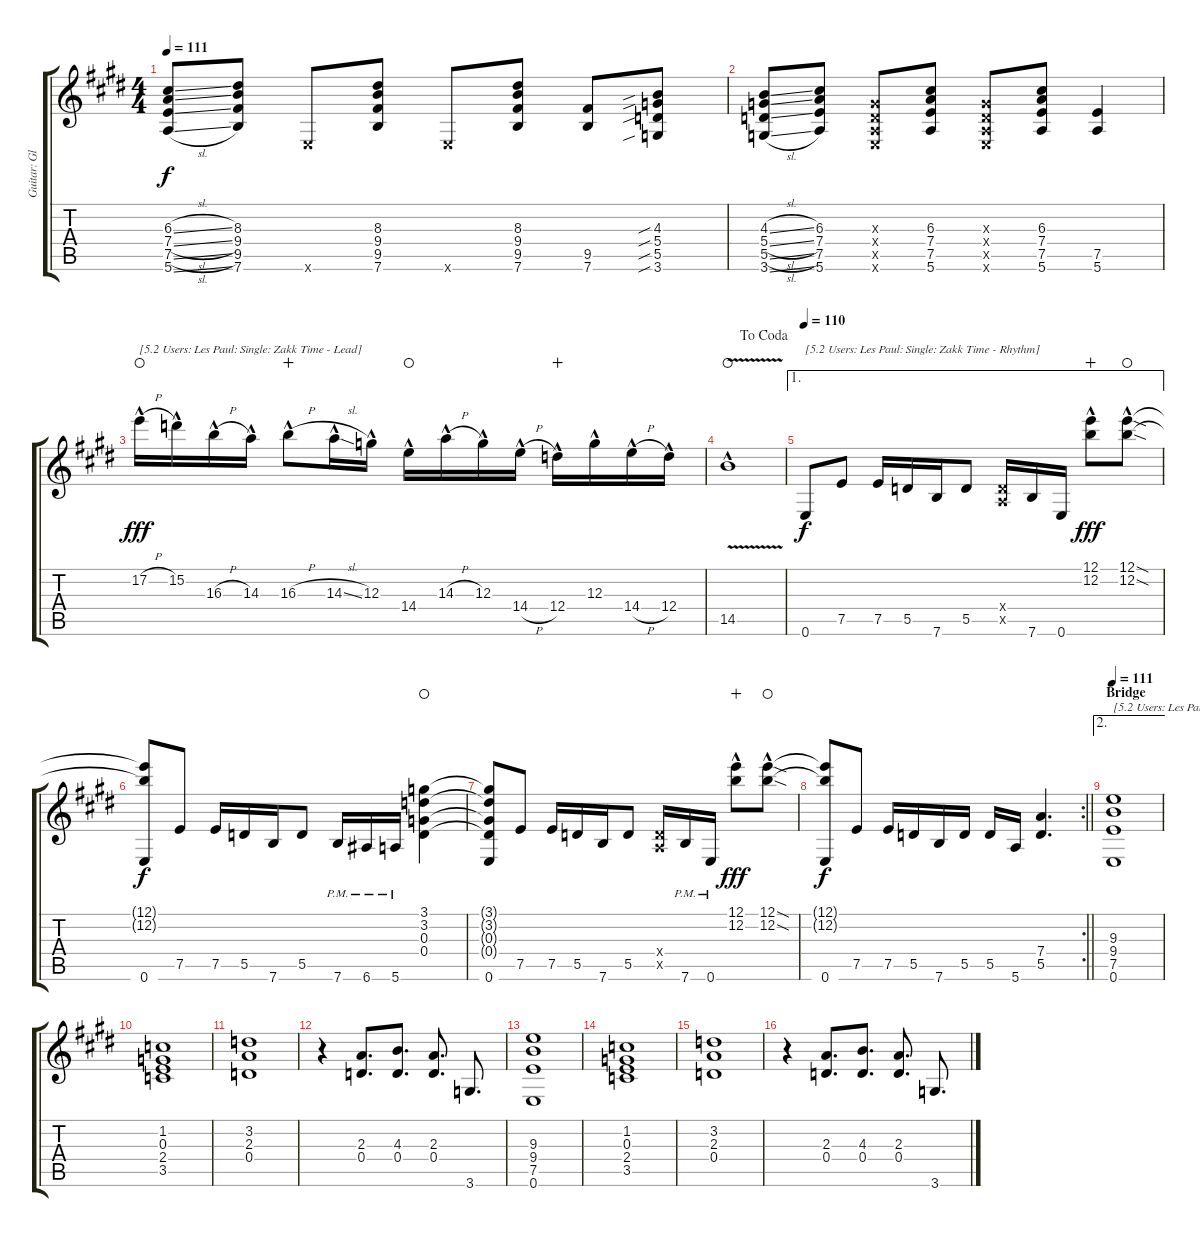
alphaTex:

\track ("Guitar: Glenn" "Guitar: Gl") {instrument distortionguitar}
\staff {score tabs}
\tuning (E4 B3 G3 D3 A2 E2) {hide}
\ts (4 4)
\tempo 111
\clef g2
\ks e
(6.3{sl} 7.4{sl} 7.5{sl} 5.6{sl}).8{dy f} (8.3 9.4 9.5 7.6).8 0.6{x}.8 (8.3 9.4 9.5 7.6).8 0.6{x}.8 (8.3 9.4 9.5 7.6).8 (9.5 7.6).8 (4.3{sib} 5.4{sib} 5.5{sib} 3.6{sib}).8 |
(4.3{sl} 5.4{sl} 5.5{sl} 3.6{sl}).8 (6.3 7.4 7.5 5.6).8 (0.3{x} 0.4{x} 0.5{x} 0.6{x}).8 (6.3 7.4 7.5 5.6).8 (0.3{x} 0.4{x} 0.5{x} 0.6{x}).8 (6.3 7.4 7.5 5.6).8 (7.5 5.6).4 |
17.2{h hac}.16{txt "[5.2 Users: Les Paul: Single: Zakk Time - Lead]" dy fff volume 16 balance 8 instrument distortionguitar waho} 15.2{hac}.16 16.3{h hac}.16 14.3{hac}.16 16.3{h hac}.8{wahc} 14.3{sl hac}.16 12.3{hac}.16 14.4{hac}.16{waho} 14.3{h hac}.16 12.3{hac}.16 14.4{h hac}.16 12.4{hac}.16{wahc} 12.3{hac}.16 14.4{h hac}.16 12.4{hac}.16 |
\jump dacoda
14.5{v hac}.1{waho} |
\ae 1
\tempo 110
0.6.8{txt "[5.2 Users: Les Paul: Single: Zakk Time - Rhythm]" dy f volume 13 balance 6 instrument distortionguitar} 7.5.8 7.5.16 5.5.16 7.6.16 5.5.8 (0.4{x} 0.5{x}).16 7.6.16 0.6.16 (12.1{hac} 12.2{hac}).8{dy fff wahc} (12.1{sod hac} 12.2{sod hac}).8{waho} |
(12.1{t} 12.2{t} 0.6).8{dy f} 7.5.8 7.5.16 5.5.16 7.6.16 5.5.8 7.6{pm}.16 6.6{pm}.16 5.6{pm}.16 (3.1 3.2 0.3 0.4).4{waho} |
(3.1{t} 3.2{t} 0.3{t} 0.4{t} 0.6).8 7.5.8 7.5.16 5.5.16 7.6.16 5.5.8 (0.4{x} 0.5{x}).16 7.6{pm}.16 0.6{pm}.16 (12.1{hac} 12.2{hac}).8{dy fff wahc} (12.1{sod hac} 12.2{sod hac}).8{waho} |
\rc 2
\barLineRight lightlight
(12.1{t} 12.2{t} 0.6).8{dy f} 7.5.8 7.5.16 5.5.16 7.6.16 5.5.16 5.5.16 5.6.16 (7.4 5.5).4{d} |
\ae 2
\section ("" "Bridge")
\tempo 111
(9.3 9.4 7.5 0.6).1{txt "[5.2 Users: Les Paul: American Clean: Flanger]" volume 13 balance 6 instrument electricguitarclean} |
(1.2 0.3 2.4 3.5).1 |
(3.2 2.3 0.4).1 |
r.4 (2.3 0.4).8{d} (4.3 0.4).8{d} (2.3 0.4).8{d} 3.6.8{d} |
(9.3 9.4 7.5 0.6).1 |
(1.2 0.3 2.4 3.5).1 |
(3.2 2.3 0.4).1 |
r.4 (2.3 0.4).8{d} (4.3 0.4).8{d} (2.3 0.4).8{d} 3.6.8{d}
